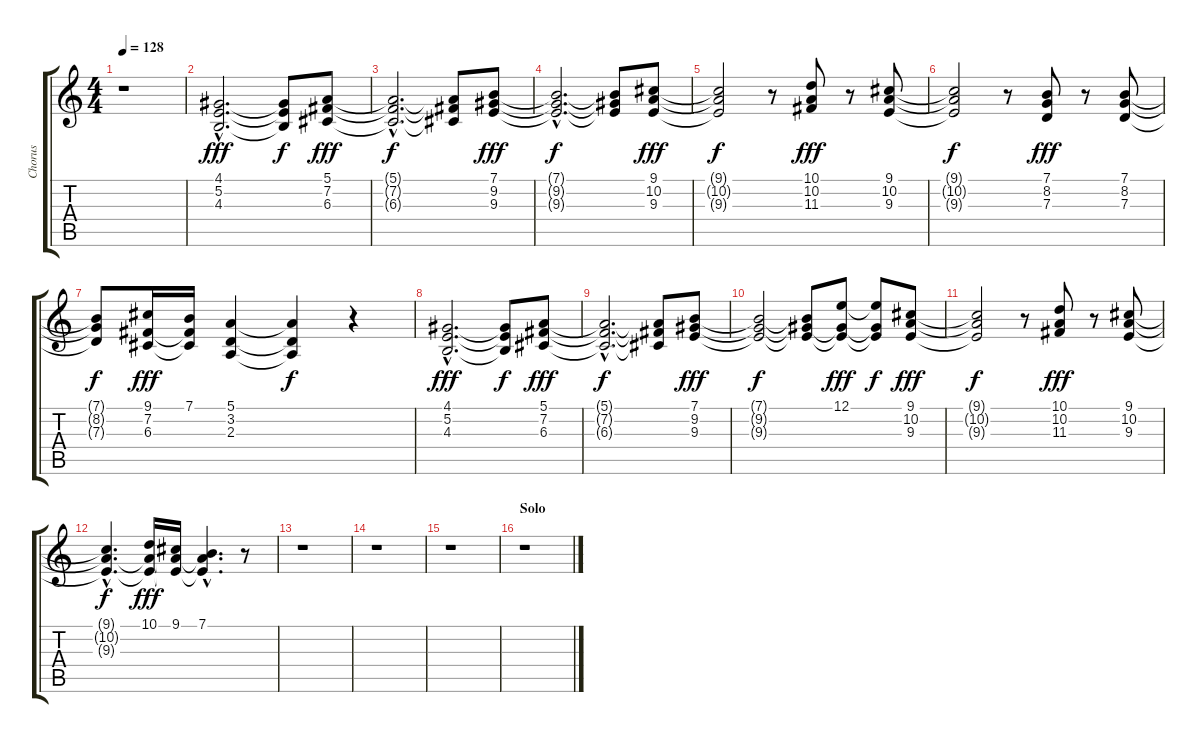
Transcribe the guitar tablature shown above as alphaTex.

\track ("Chorus" "Chorus") {instrument choiraahs}
\staff {score tabs}
\tuning (E4 B3 G3 D3 A2 E2) {hide}
\ts (4 4)
\tempo 128
\clef g2
\ks c
r.1{dy f} |
(4.1{hac} 5.2{hac} 4.3{hac}).2{d dy fff} (4.1{t} 5.2{t} 4.3{t}).8{dy f} (5.1 7.2 6.3).8{dy fff} |
(5.1{hac t} 7.2{hac t} 6.3{hac t}).2{d dy f} (5.1{t} 7.2{t} 6.3{t}).8 (7.1 9.2 9.3).8{dy fff} |
(7.1{hac t} 9.2{hac t} 9.3{hac t}).2{d dy f} (7.1{t} 9.2{t} 9.3{t}).8 (9.1 10.2 9.3).8{dy fff} |
(9.1{t} 10.2{t} 9.3{t}).2{dy f} r.8 (10.1 10.2 11.3).8{dy fff} r.8 (9.1 10.2 9.3).8 |
(9.1{t} 10.2{t} 9.3{t}).2{dy f} r.8 (7.1 8.2 7.3).8{dy fff} r.8 (7.1 8.2 7.3).8 |
(7.1{t} 8.2{t} 7.3{t}).8{dy f} (9.1 7.2 6.3).16{dy fff} (7.1 7.2{t} 6.3{t}).16 (5.1 3.2 2.3).4 (5.1{t} 3.2{t} 2.3{t}).4{dy f} r.4 |
(4.1{hac} 5.2{hac} 4.3{hac}).2{d dy fff} (4.1{t} 5.2{t} 4.3{t}).8{dy f} (5.1 7.2 6.3).8{dy fff} |
(5.1{hac t} 7.2{hac t} 6.3{hac t}).2{d dy f} (5.1{t} 7.2{t} 6.3{t}).8 (7.1 9.2 9.3).8{dy fff} |
(7.1{t} 9.2{t} 9.3{t}).2{dy f} (7.1{t} 9.2{t} 9.3{t}).8 (12.1 9.2{t} 9.3{t}).8{dy fff} (12.1{t} 9.2{t} 9.3{t}).8{dy f} (9.1 10.2 9.3).8{dy fff} |
(9.1{t} 10.2{t} 9.3{t}).2{dy f} r.8 (10.1 10.2 11.3).8{dy fff} r.8 (9.1 10.2 9.3).8 |
(9.1{hac t} 10.2{hac t} 9.3{hac t}).4{d dy f} (10.1 10.2{t} 9.3{t}).16{dy fff} (9.1 10.2{t} 9.3{t}).16 (7.1{hac} 10.2{hac t} 9.3{hac t}).4{d} r.8 |
r.1 |
r.1 |
r.1 |
\section ("" "Solo")
r.1
